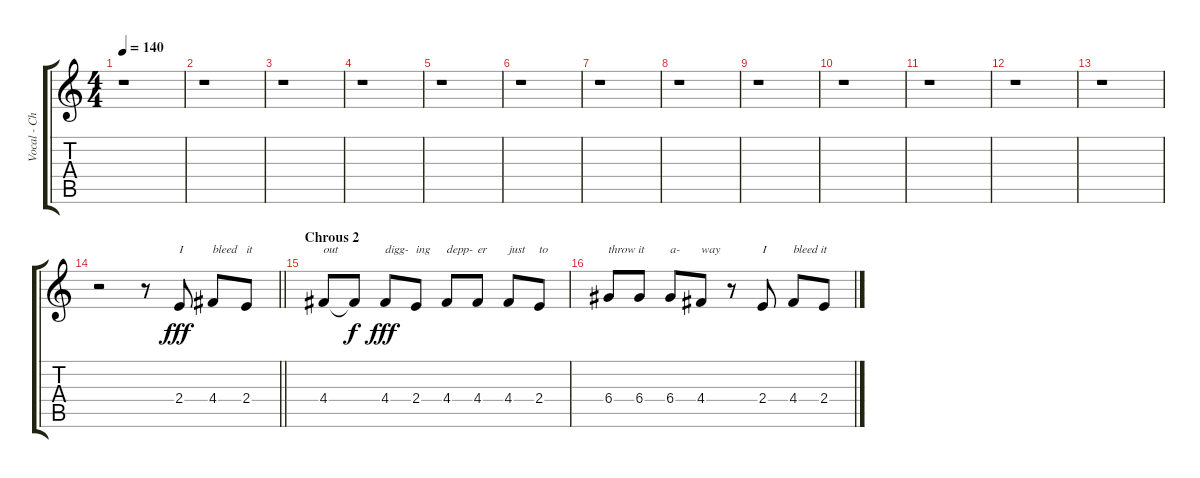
\track ("Vocal - Chester Bennington" "Vocal - Ch") {instrument overdrivenguitar}
\staff {score tabs}
\tuning (E4 B3 G3 D3 A2 E2) {hide}
\ts (4 4)
\tempo 140
\clef g2
\ks c
r.1{dy fff} |
r.1 |
r.1 |
r.1 |
r.1 |
r.1 |
r.1 |
r.1 |
r.1 |
r.1 |
r.1 |
r.1 |
r.1 |
\barLineRight lightlight
r.2 r.8 2.4.8{txt "I"} 4.4.8{txt "bleed"} 2.4.8{txt "it"} |
\section ("" "Chrous 2")
4.4.8{txt "out"} 4.4{t}.8{dy f} 4.4.8{txt "digg-" dy fff} 2.4.8{txt "ing"} 4.4.8{txt "depp-"} 4.4.8{txt "er"} 4.4.8{txt "just"} 2.4.8{txt "to"} |
6.4.8{txt "throw it"} 6.4.8 6.4.8{txt "a-"} 4.4.8{txt "way"} r.8 2.4.8{txt "I"} 4.4.8{txt "bleed it"} 2.4.8
